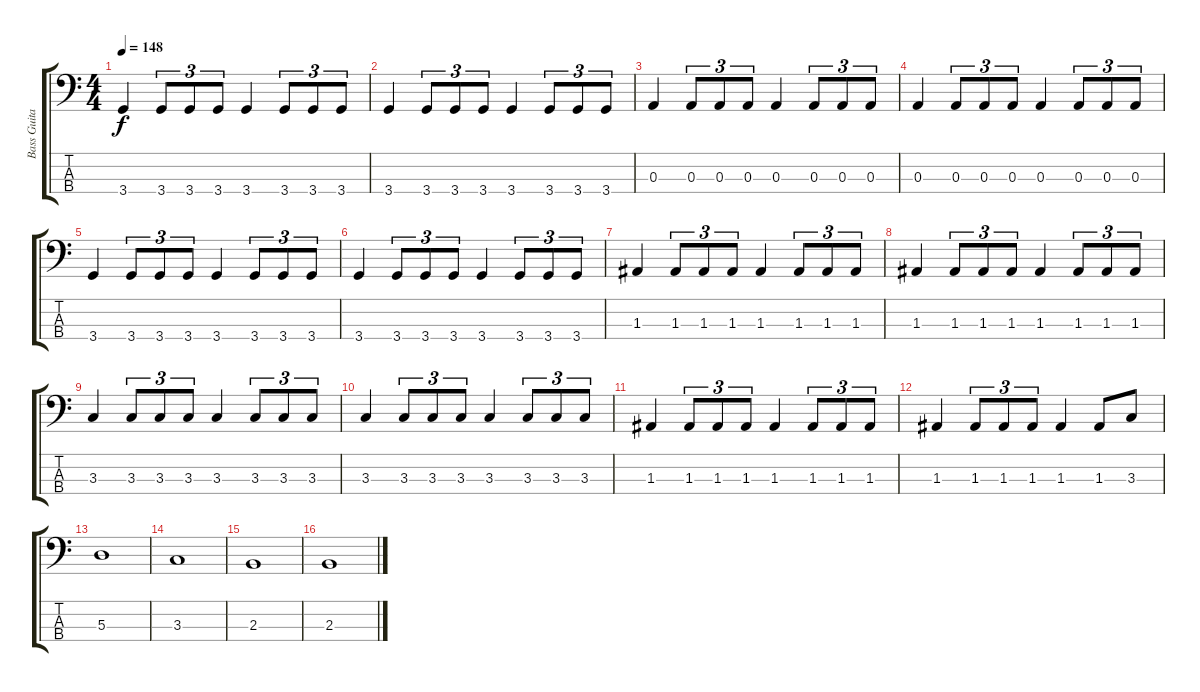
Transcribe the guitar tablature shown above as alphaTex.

\track ("Bass Guitar" "Bass Guita") {instrument electricbassfinger}
\staff {score tabs}
\tuning (G2 D2 A1 E1) {hide}
\ts (4 4)
\tempo 148
\clef f4
\ks c
3.4.4{dy f} 3.4.8{tu (3 2)} 3.4.8{tu (3 2)} 3.4.8{tu (3 2)} 3.4.4 3.4.8{tu (3 2)} 3.4.8{tu (3 2)} 3.4.8{tu (3 2)} |
3.4.4 3.4.8{tu (3 2)} 3.4.8{tu (3 2)} 3.4.8{tu (3 2)} 3.4.4 3.4.8{tu (3 2)} 3.4.8{tu (3 2)} 3.4.8{tu (3 2)} |
0.3.4 0.3.8{tu (3 2)} 0.3.8{tu (3 2)} 0.3.8{tu (3 2)} 0.3.4 0.3.8{tu (3 2)} 0.3.8{tu (3 2)} 0.3.8{tu (3 2)} |
0.3.4 0.3.8{tu (3 2)} 0.3.8{tu (3 2)} 0.3.8{tu (3 2)} 0.3.4 0.3.8{tu (3 2)} 0.3.8{tu (3 2)} 0.3.8{tu (3 2)} |
3.4.4 3.4.8{tu (3 2)} 3.4.8{tu (3 2)} 3.4.8{tu (3 2)} 3.4.4 3.4.8{tu (3 2)} 3.4.8{tu (3 2)} 3.4.8{tu (3 2)} |
3.4.4 3.4.8{tu (3 2)} 3.4.8{tu (3 2)} 3.4.8{tu (3 2)} 3.4.4 3.4.8{tu (3 2)} 3.4.8{tu (3 2)} 3.4.8{tu (3 2)} |
1.3.4 1.3.8{tu (3 2)} 1.3.8{tu (3 2)} 1.3.8{tu (3 2)} 1.3.4 1.3.8{tu (3 2)} 1.3.8{tu (3 2)} 1.3.8{tu (3 2)} |
1.3.4 1.3.8{tu (3 2)} 1.3.8{tu (3 2)} 1.3.8{tu (3 2)} 1.3.4 1.3.8{tu (3 2)} 1.3.8{tu (3 2)} 1.3.8{tu (3 2)} |
3.3.4 3.3.8{tu (3 2)} 3.3.8{tu (3 2)} 3.3.8{tu (3 2)} 3.3.4 3.3.8{tu (3 2)} 3.3.8{tu (3 2)} 3.3.8{tu (3 2)} |
3.3.4 3.3.8{tu (3 2)} 3.3.8{tu (3 2)} 3.3.8{tu (3 2)} 3.3.4 3.3.8{tu (3 2)} 3.3.8{tu (3 2)} 3.3.8{tu (3 2)} |
1.3.4 1.3.8{tu (3 2)} 1.3.8{tu (3 2)} 1.3.8{tu (3 2)} 1.3.4 1.3.8{tu (3 2)} 1.3.8{tu (3 2)} 1.3.8{tu (3 2)} |
1.3.4 1.3.8{tu (3 2)} 1.3.8{tu (3 2)} 1.3.8{tu (3 2)} 1.3.4 1.3.8 3.3.8 |
5.3.1 |
3.3.1 |
2.3.1 |
2.3.1
